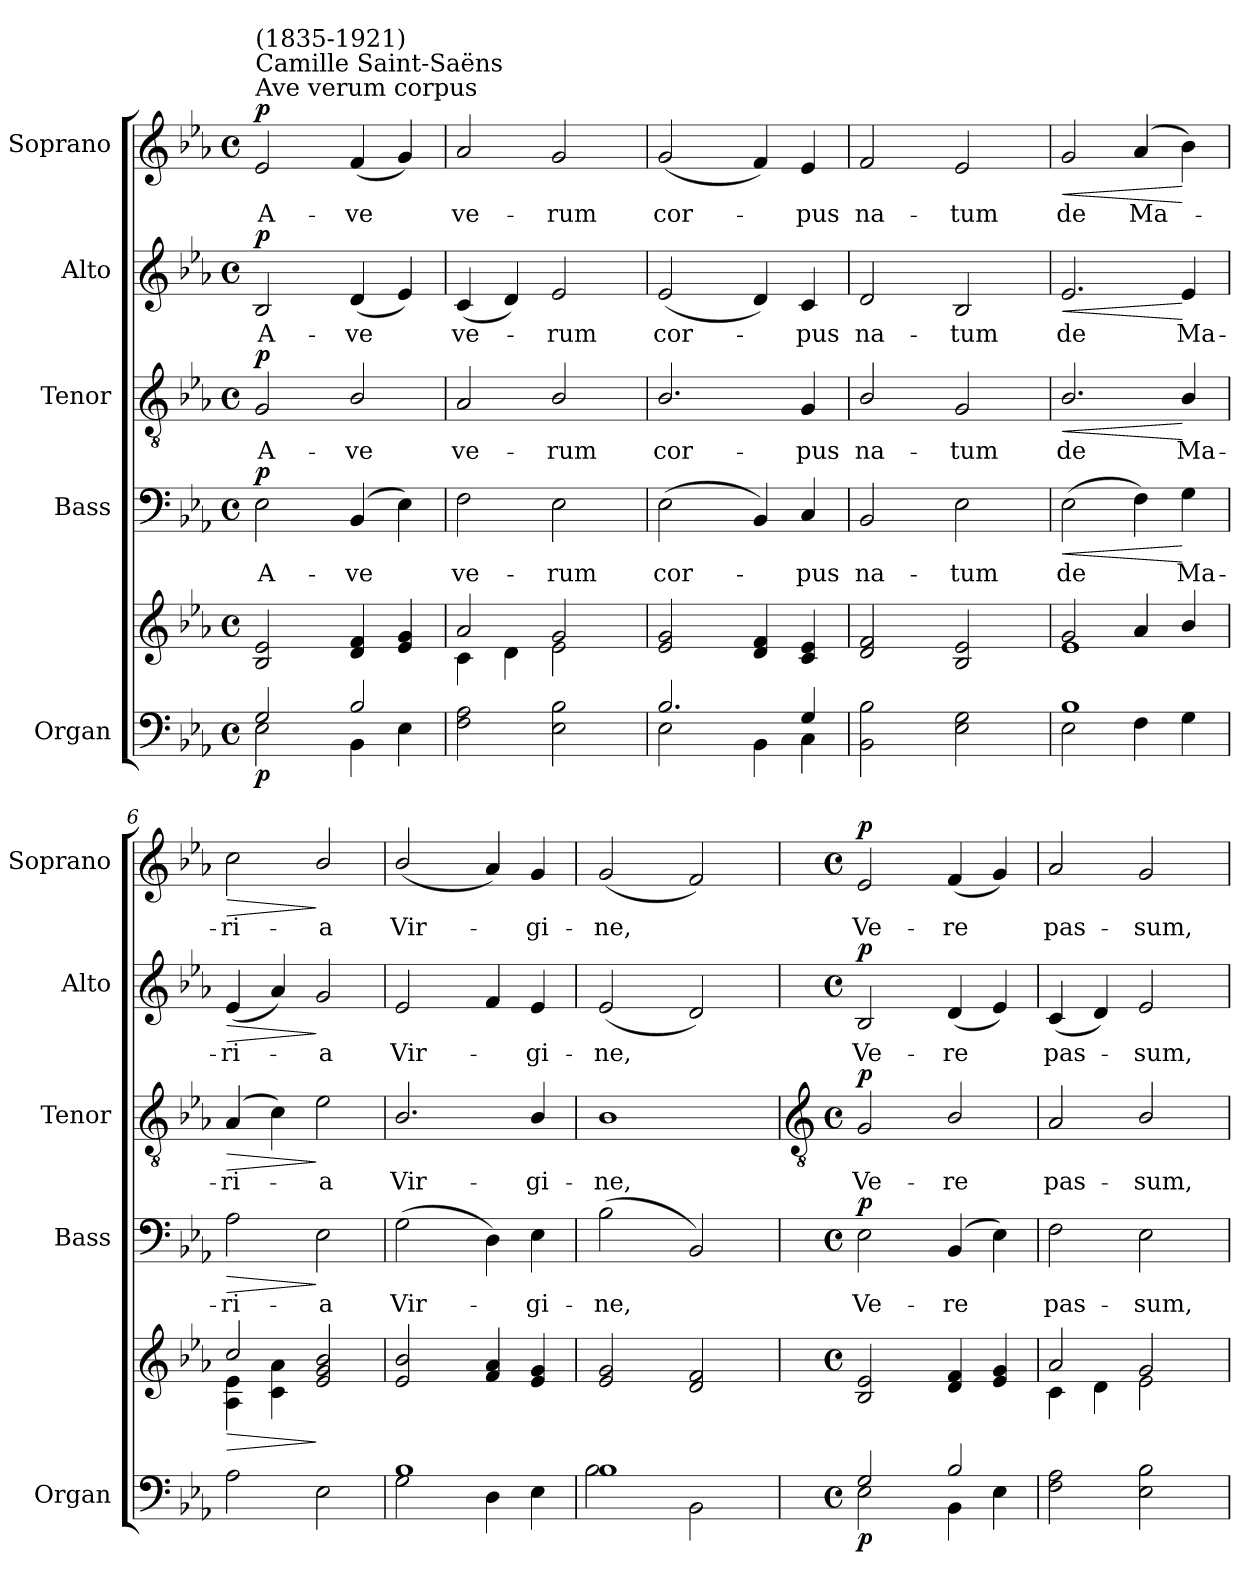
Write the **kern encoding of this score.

**kern	**kern	**dynam	**kern	**text	**dynam	**kern	**text	**dynam	**kern	**text	**dynam	**kern	**text	**dynam
*part5	*part5	*part5	*part4	*part4	*part4	*part3	*part3	*part3	*part2	*part2	*part2	*part1	*part1	*part1
*staff6	*staff5	*staff5/6	*staff4	*staff4	*staff4	*staff3	*staff3	*staff3	*staff2	*staff2	*staff2	*staff1	*staff1	*staff1
*I"Organ	*	*	*I"Bass	*	*	*I"Tenor	*	*	*I"Alto	*	*	*I"Soprano	*	*
*I'Organ	*	*	*I'Bass	*	*	*I'Tenor	*	*	*I'Alto	*	*	*I'Soprano	*	*
*clefF4	*clefG2	*	*clefF4	*	*	*clefGv2	*	*	*clefG2	*	*	*clefG2	*	*
*k[b-e-a-]	*k[b-e-a-]	*	*k[b-e-a-]	*	*	*k[b-e-a-]	*	*	*k[b-e-a-]	*	*	*k[b-e-a-]	*	*
*E-:	*E-:	*	*E-:	*	*	*E-:	*	*	*E-:	*	*	*E-:	*	*
*M4/4	*M4/4	*	*M4/4	*	*	*M4/4	*	*	*M4/4	*	*	*M4/4	*	*
*met(c)	*met(c)	*	*met(c)	*	*	*met(c)	*	*	*met(c)	*	*	*met(c)	*	*
*MM96	*MM96	*	*MM96	*	*	*MM96	*	*	*MM96	*	*	*MM96	*	*
=1	=1	=1	=1	=1	=1	=1	=1	=1	=1	=1	=1	=1	=1	=1
*^	*^	*	*	*	*	*	*	*	*	*	*	*	*	*
!	!	!	!	!	!	!	!	!	!	!	!	!	!	!LO:TX:a:t=Ave verum corpus	!	!
!	!	!	!	!	!	!	!	!	!	!	!	!	!	!LO:TX:a:t=Camille Saint-Saëns	!	!
!	!	!	!	!	!	!	!	!	!	!	!	!	!	!LO:TX:a:t=(1835-1921)	!	!
!	!	!	!	!LO:DY:b=2	!	!LO:LY:b	!LO:DY:b	!	!LO:LY:b	!LO:DY:b	!	!LO:LY:b	!LO:DY:b	!	!LO:LY:b	!LO:DY:b
2G/	2E-\	2B-/ 2e-/	4ryy	p	2E-\	A-	p	2G/	A-	p	2B-/	A-	p	2e-/	A-	p
.	.	.	4ryy	.	.	.	.	.	.	.	.	.	.	.	.	.
!	!	!	!	!	!	!LO:LY:b	!	!	!LO:LY:b	!	!	!LO:LY:b	!	!	!LO:LY:b	!
2B-/	4BB-\	4d/ 4f/	4ryy	.	(>4BB-/	-ve	.	2B-/	-ve	.	(<4d/	-ve	.	(<4f/	-ve	.
.	4E-\	4e-/ 4g/	4ryy	.	4E-\)	.	.	.	.	.	4e-/)	.	.	4g/)	.	.
=2	=2	=2	=2	=2	=2	=2	=2	=2	=2	=2	=2	=2	=2	=2	=2	=2
!	!	!	!	!	!	!LO:LY:b	!	!	!LO:LY:b	!	!	!LO:LY:b	!	!	!LO:LY:b	!
2F\ 2A-\	4ryy	2a-/	4c\	.	2F\	ve-	.	2A-/	ve-	.	(<4c/	ve-	.	2a-/	ve-	.
.	4ryy	.	4d\	.	.	.	.	.	.	.	4d/)	.	.	.	.	.
!	!	!	!	!	!	!LO:LY:b	!	!	!LO:LY:b	!	!	!LO:LY:b	!	!	!LO:LY:b	!
2E-\ 2B-\	4ryy	2g/	2e-\	.	2E-\	-rum	.	2B-/	-rum	.	2e-/	rum	.	2g/	-rum	.
.	4ryy	.	.	.	.	.	.	.	.	.	.	.	.	.	.	.
=3	=3	=3	=3	=3	=3	=3	=3	=3	=3	=3	=3	=3	=3	=3	=3	=3
!	!	!	!	!	!	!LO:LY:b	!	!	!LO:LY:b	!	!	!LO:LY:b	!	!	!LO:LY:b	!
2.B-/	2E-\	2e-/ 2g/	4ryy	.	(<2E-\	cor-	.	2.B-/	cor-	.	(<2e-/	cor-	.	(<2g/	cor-	.
.	.	.	4ryy	.	.	.	.	.	.	.	.	.	.	.	.	.
.	4BB-\	4d/ 4f/	4ryy	.	4BB-/)	.	.	.	.	.	4d/)	.	.	4f/)	.	.
!	!	!	!	!	!	!LO:LY:b	!	!	!LO:LY:b	!	!	!LO:LY:b	!	!	!LO:LY:b	!
4G/	4C\	4c/ 4e-/	4ryy	.	4C/	pus	.	4G/	-pus	.	4c/	pus	.	4e-/	pus	.
=4	=4	=4	=4	=4	=4	=4	=4	=4	=4	=4	=4	=4	=4	=4	=4	=4
!	!	!	!	!	!	!LO:LY:b	!	!	!LO:LY:b	!	!	!LO:LY:b	!	!	!LO:LY:b	!
2BB-\ 2B-\	4ryy	2d/ 2f/	4ryy	.	2BB-/	na-	.	2B-/	na-	.	2d/	na-	.	2f/	na-	.
.	4ryy	.	4ryy	.	.	.	.	.	.	.	.	.	.	.	.	.
!	!	!	!	!	!	!LO:LY:b	!	!	!LO:LY:b	!	!	!LO:LY:b	!	!	!LO:LY:b	!
2E-\ 2G\	4ryy	2B-/ 2e-/	4ryy	.	2E-\	-tum	.	2G/	-tum	.	2B-/	-tum	.	2e-/	-tum	.
.	4ryy	.	4ryy	.	.	.	.	.	.	.	.	.	.	.	.	.
=5	=5	=5	=5	=5	=5	=5	=5	=5	=5	=5	=5	=5	=5	=5	=5	=5
!	!	!	!	!	!	!LO:LY:b	!LO:HP:b	!	!LO:LY:b	!LO:HP:b	!	!LO:LY:b	!LO:HP:b	!	!LO:LY:b	!LO:HP:b
1B-	2E-\	2g/	1e-	.	(>2E-\	de	<	2.B-/	de	<	2.e-/	de	<	2g/	de	<
!	!	!	!	!	!	!	!	!	!	!	!	!	!	!	!LO:LY:b	!
.	4F\	4a-/	.	.	4F\)	.	.	.	.	.	.	.	.	(<4a-/	Ma-	.
!	!	!	!	!	!	!LO:LY:b	!	!	!LO:LY:b	!	!	!LO:LY:b	!	!	!	!
.	4G\	4b-/	.	.	4G\	Ma-	[	4B-/	Ma-	[	4e-/	Ma-	[	4b-\)	.	[
=6	=6	=6	=6	=6	=6	=6	=6	=6	=6	=6	=6	=6	=6	=6	=6	=6
!	!	!	!	!LO:HP:b	!	!LO:LY:b	!LO:HP:b	!	!LO:LY:b	!LO:HP:b	!	!LO:LY:b	!LO:HP:b	!	!LO:LY:b	!LO:HP:b
1ryy	2A-\	2cc/	4A-\ 4e-\	>	2A-\	-ri-	>	(<4A-/	-ri-	>	(<4e-/	-ri-	>	2cc\	ri-	>
.	.	.	4c\ 4a-\	.	.	.	.	4c\)	.	.	4a-/)	.	.	.	.	.
!	!	!	!	!	!	!LO:LY:b	!	!	!LO:LY:b	!	!	!LO:LY:b	!	!	!LO:LY:b	!
.	2E-\	2e-/ 2g/ 2b-/	2ryy	]	2E-\	-a	]	2e-\	a	]	2g/	a	]	2b-/	-a	]
=7	=7	=7	=7	=7	=7	=7	=7	=7	=7	=7	=7	=7	=7	=7	=7	=7
!	!	!	!	!	!	!LO:LY:b	!	!	!LO:LY:b	!	!	!LO:LY:b	!	!	!LO:LY:b	!
1B-	2G\	2e-/ 2b-/	4ryy	.	(>2G\	Vir-	.	2.B-/	Vir-	.	2e-/	Vir-	.	(<2b-/	Vir-	.
.	.	.	4ryy	.	.	.	.	.	.	.	.	.	.	.	.	.
.	4D\	4f/ 4a-/	4ryy	.	4D\)	.	.	.	.	.	4f/	.	.	4a-/)	.	.
!	!	!	!	!	!	!LO:LY:b	!	!	!LO:LY:b	!	!	!LO:LY:b	!	!	!LO:LY:b	!
.	4E-\	4e-/ 4g/	4ryy	.	4E-\	gi-	.	4B-/	-gi-	.	4e-/	gi-	.	4g/	gi-	.
=8	=8	=8	=8	=8	=8	=8	=8	=8	=8	=8	=8	=8	=8	=8	=8	=8
!	!	!	!	!	!	!LO:LY:b	!	!	!LO:LY:b	!	!	!LO:LY:b	!	!	!LO:LY:b	!
1B-	2B-\	2e-/ 2g/	4ryy	.	(>2B-\	-ne,	.	1B-	-ne,	.	(<2e-/	-ne,	.	(<2g/	-ne,	.
.	.	.	4ryy	.	.	.	.	.	.	.	.	.	.	.	.	.
.	2BB-\	2d/ 2f/	4ryy	.	2BB-/)	.	.	.	.	.	2d/)	.	.	2f/)	.	.
.	.	.	4ryy	.	.	.	.	.	.	.	.	.	.	.	.	.
!!LO:PB:g=z
=9	=9	=9	=9	=9	=9	=9	=9	=9	=9	=9	=9	=9	=9	=9	=9	=9
*	*	*	*	*	*	*	*	*clefGv2	*	*	*	*	*	*	*	*
*M4/4	*	*M4/4	*	*	*M4/4	*	*	*M4/4	*	*	*M4/4	*	*	*M4/4	*	*
*met(c)	*	*met(c)	*	*	*met(c)	*	*	*met(c)	*	*	*met(c)	*	*	*met(c)	*	*
!	!	!	!	!LO:DY:b=2	!	!LO:LY:b	!LO:DY:b	!	!LO:LY:b	!LO:DY:b	!	!LO:LY:b	!LO:DY:b	!	!LO:LY:b	!LO:DY:b
2G/	2E-\	2B-/ 2e-/	4ryy	p	2E-\	Ve-	p	2G/	Ve-	p	2B-/	Ve-	p	2e-/	Ve-	p
.	.	.	4ryy	.	.	.	.	.	.	.	.	.	.	.	.	.
!	!	!	!	!	!	!LO:LY:b	!	!	!LO:LY:b	!	!	!LO:LY:b	!	!	!LO:LY:b	!
2B-/	4BB-\	4d/ 4f/	4ryy	.	(>4BB-/	-re	.	2B-/	-re	.	(<4d/	-re	.	(<4f/	-re	.
.	4E-\	4e-/ 4g/	4ryy	.	4E-\)	.	.	.	.	.	4e-/)	.	.	4g/)	.	.
=10	=10	=10	=10	=10	=10	=10	=10	=10	=10	=10	=10	=10	=10	=10	=10	=10
!	!	!	!	!	!	!LO:LY:b	!	!	!LO:LY:b	!	!	!LO:LY:b	!	!	!LO:LY:b	!
2F\ 2A-\	4ryy	2a-/	4c\	.	2F\	pas-	.	2A-/	pas-	.	(<4c/	pas-	.	2a-/	pas-	.
.	4ryy	.	4d\	.	.	.	.	.	.	.	4d/)	.	.	.	.	.
!	!	!	!	!	!	!LO:LY:b	!	!	!LO:LY:b	!	!	!LO:LY:b	!	!	!LO:LY:b	!
2E-\ 2B-\	4ryy	2g/	2e-\	.	2E-\	-sum,	.	2B-/	-sum,	.	2e-/	sum,	.	2g/	-sum,	.
.	4ryy	.	.	.	.	.	.	.	.	.	.	.	.	.	.	.
*v	*v	*	*	*	*	*	*	*	*	*	*	*	*	*	*	*
*	*v	*v	*	*	*	*	*	*	*	*	*	*	*	*	*
=	=	=	=	=	=	=	=	=	=	=	=	=	=	=
*-	*-	*-	*-	*-	*-	*-	*-	*-	*-	*-	*-	*-	*-	*-
